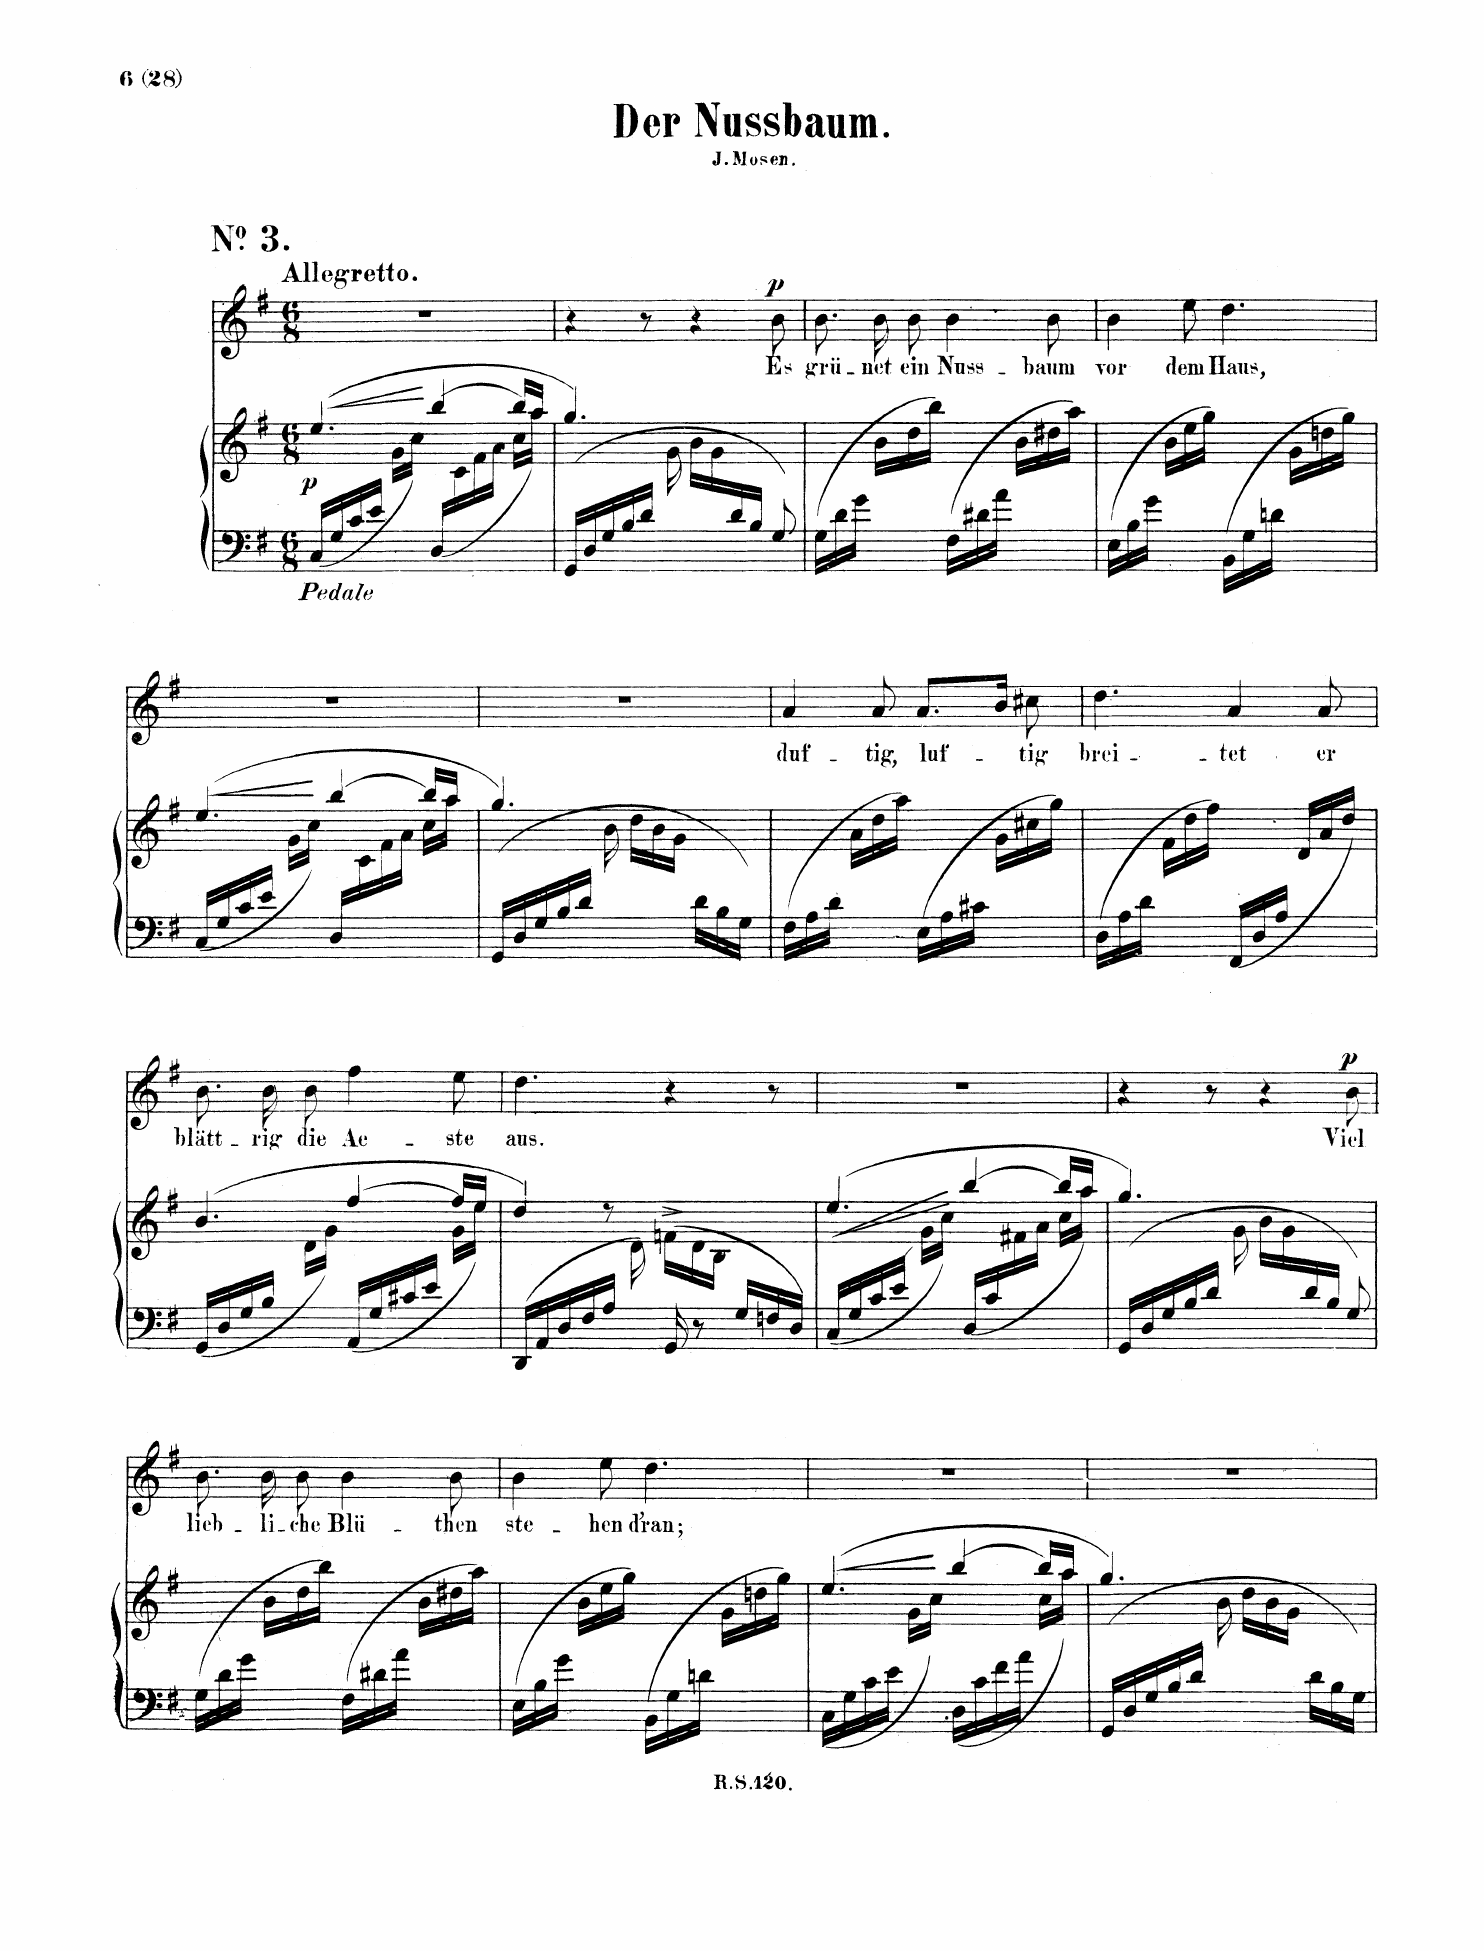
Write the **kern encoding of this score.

**kern	**kern	**dynam	**kern	**text	**dynam
*part2	*part2	*part2	*part1	*part1	*part1
*staff3	*staff2	*staff2/3	*staff1	*staff1	*staff1
*I"Piano	*	*	*I"Voice	*	*
*I'Pno	*	*	*	*	*
*clefF4	*clefG2	*	*clefG2	*	*
*k[f#]	*k[f#]	*	*k[f#]	*	*
*M6/8	*M6/8	*	*M6/8	*	*
*ped	*	*	*	*	*
=1	=1	=1	=1	=1	=1
!	!	!	!LO:TX:a:B:t=Allegretto	!	!
!	!	!LO:HP:b	!	!	!
*	*^	*	*	*	*
!	!	!	!LO:DY:n=1:b	!	!	!
(<16C/LL	(>4.ee/	4ryy	< p	2.r	.	.
16G/	.	.	.	.	.	.
16c/	.	.	.	.	.	.
16e/JJ	.	.	.	.	.	.
8ryy	.	16g/LL	.	.	.	.
.	.	16cc/JJ)	.	.	.	.
*	*Xped	*	*	*	*	*
(<16D/LL	[>4bb/	16ryy	[	.	.	.
4ryy	.	16c\	.	.	.	.
.	.	16f#\	.	.	.	.
.	.	16a\JJ	.	.	.	.
.	16bb/LL]	16cc/LL	.	.	.	.
16ryy	16aa/JJ	16aa/JJ)	.	.	.	.
=2	=2	=2	=2	=2	=2	=2
16GG/LL	4.gg/)	16ryy	.	4r	.	.
*	*v	*v	*	*	*	*
16D/	.	.	.	.	.
16G/	.	.	.	.	.
16B/	.	.	.	.	.
16d/JJ	.	.	8r	.	.
*	*^	*	*	*	*
8.ryy	.	16g\	.	.	.	.
.	4.ryy	16b\LL	.	4r	.	.
.	.	16g\	.	.	.	.
16d/	.	4ryy	.	.	.	.
16B/JJ	.	.	.	.	.	.
!	!	!	!	!	!	!LO:DY:a
8G/	.	.	.	8b\	Es	p
*	*v	*v	*	*	*	*
=3	=3	=3	=3	=3	=3
(16G\LL	8.ryy	.	8.b\	grü-	.
16d\	.	.	.	.	.
16g\JJ	.	.	.	.	.
8.ryy	16b\LL	.	16b\	-net	.
.	16dd\	.	8b\	ein	.
.	(16bb\JJ	.	.	.	.
(16F#\LL	8.ryy	.	4b\	Nuss-	.
16d#X\	.	.	.	.	.
16a\JJ	.	.	.	.	.
8.ryy	16b\LL	.	.	.	.
.	16dd#X\	.	8b\	-baum	.
.	(16aa\JJ	.	.	.	.
=4	=4	=4	=4	=4	=4
(>16E\LL	8.ryy	.	4b\	vor	.
16B\	.	.	.	.	.
16g\JJ	.	.	.	.	.
8.ryy	16b\LL	.	.	.	.
.	16ee\	.	8ee\	dem	.
.	16gg\JJ)	.	.	.	.
(<16BB\LL	8.ryy	.	4.dd\	Haus,	.
16G\	.	.	.	.	.
16dn\JJ	.	.	.	.	.
8.ryy	16g\LL	.	.	.	.
.	16ddn\	.	.	.	.
.	16gg\JJ)	.	.	.	.
=5	=5	=5	=5	=5	=5
!	!	!LO:HP:b	!	!	!
*	*^	*	*	*	*
16C/LL	4.ee/	4ryy	<	2.r	.	.
16G/	.	.	.	.	.	.
16c/	.	.	.	.	.	.
16e/JJ	.	.	.	.	.	.
8ryy	.	16g/LL	.	.	.	.
.	.	16cc/JJ)	.	.	.	.
(<16D/LL	[>4bb/	16ryy	[	.	.	.
4ryy	.	16c\	.	.	.	.
.	.	16f#\	.	.	.	.
.	.	16a\JJ	.	.	.	.
.	16bb/LL]	16cc/LL	.	.	.	.
16ryy	16aa/JJ	16aa/JJ)	.	.	.	.
=6	=6	=6	=6	=6	=6	=6
16GG/LL	4.gg/)	16ryy	.	2.r	.	.
*	*v	*v	*	*	*	*
16D/	.	.	.	.	.
16G/	.	.	.	.	.
16B/	.	.	.	.	.
16d/JJ	.	.	.	.	.
*	*^	*	*	*	*
4ryy	.	16g\	.	.	.	.
.	4.ryy	16dd\LL	.	.	.	.
.	.	16b\	.	.	.	.
.	.	16g\JJ	.	.	.	.
16d/LL	.	8.ryy	.	.	.	.
16B/	.	.	.	.	.	.
16G/JJ	.	.	.	.	.	.
*	*v	*v	*	*	*	*
=7	=7	=7	=7	=7	=7
(16F#\LL	8.ryy	.	4a/	duf-	.
16A\	.	.	.	.	.
16d\JJ	.	.	.	.	.
8.ryy	16a\LL	.	.	.	.
.	16dd\	.	8a/	-tig,	.
.	(16aa\JJ	.	.	.	.
(16E\LL	8.ryy	.	(8.a/L	luf-	.
16A\	.	.	.	.	.
16c#X\JJ	.	.	.	.	.
8.ryy	16g\LL	.	16b/Jk)	.	.
.	16cc#X\	.	8cc#X\	-tig	.
.	(16gg\JJ	.	.	.	.
=8	=8	=8	=8	=8	=8
(>16D\LL	8.ryy	.	4.dd\	brei-	.
16A\	.	.	.	.	.
16d\JJ	.	.	.	.	.
8.ryy	16f#\LL	.	.	.	.
.	16dd\	.	.	.	.
.	16ff#\JJ)	.	.	.	.
(<16FF#/LL	8.ryy	.	4a/	-tet	.
16D/	.	.	.	.	.
16A/JJ	.	.	.	.	.
8.ryy	16d/LL	.	.	.	.
.	16a/	.	8a/	er	.
.	16dd/JJ)	.	.	.	.
=9	=9	=9	=9	=9	=9
*	*^	*	*	*	*
16GG/LL	4.b/	4ryy	.	8.b\	blätt-	.
16D/	.	.	.	.	.	.
16G/	.	.	.	.	.	.
16B/JJ	.	.	.	16b\	-rig	.
8ryy	.	16d\LL	.	8b\	die	.
.	.	16g\JJ)	.	.	.	.
(<16AA/LL	[>4ff#/	4ryy	.	4ff#\	Ä-	.
16G/	.	.	.	.	.	.
16c#X/	.	.	.	.	.	.
16e/JJ	.	.	.	.	.	.
8ryy	16ff#/LL]	16g\LL	.	8ee\	-ste	.
.	16ee/JJ	16ee\JJ)	.	.	.	.
=10	=10	=10	=10	=10	=10	=10
(16DD/LL	4dd/)	16ryy	.	4.dd\	aus.	.
*	*v	*v	*	*	*	*
16AA/	.	.	.	.	.
16D/	.	.	.	.	.
16F#/	.	.	.	.	.
16A/JJ	8r	.	.	.	.
*	*^	*	*	*	*
16ryy	.	16d\)	.	.	.	.
16GG/	(16fn^\LL	4.ryy	.	4r	.	.
8r	16d\	.	.	.	.	.
.	16B\JJ	.	.	.	.	.
16G/LL	8.ryy	.	.	.	.	.
16Fn/	.	.	.	8r	.	.
16D/JJ)	.	.	.	.	.	.
=11	=11	=11	=11	=11	=11	=11
!	!	!	!LO:HP:b	!	!	!
(<16C/LL	(>4.ee/	4ryy	<	2.r	.	.
16G/	.	.	.	.	.	.
16c/	.	.	.	.	.	.
16e/JJ	.	.	.	.	.	.
8ryy	.	16g/LL	.	.	.	.
.	.	16cc/JJ)	.	.	.	.
(<16D/LL	[>4bb/	8ryy	[	.	.	.
16c/	.	.	.	.	.	.
4ryy	.	16f#X\	.	.	.	.
.	.	16a\JJ	.	.	.	.
.	16bb/LL]	16cc/LL	.	.	.	.
.	16aa/JJ	16aa/JJ)	.	.	.	.
=12	=12	=12	=12	=12	=12	=12
16GG/LL	4.gg/)	16ryy	.	4r	.	.
*	*v	*v	*	*	*	*
16D/	.	.	.	.	.
16G/	.	.	.	.	.
16B/	.	.	.	.	.
16d/JJ	.	.	8r	.	.
*	*^	*	*	*	*
8.ryy	.	16g\	.	.	.	.
.	4.ryy	16b\LL	.	4r	.	.
.	.	16g\	.	.	.	.
16d/	.	4ryy	.	.	.	.
16B/JJ	.	.	.	.	.	.
!	!	!	!	!	!	!LO:DY:a
8G/	.	.	.	8b\	Viel	p
*	*v	*v	*	*	*	*
=13	=13	=13	=13	=13	=13
(16G\LL	8.ryy	.	8.b\	lich-	.
16d\	.	.	.	.	.
16g\JJ	.	.	.	.	.
8.ryy	16b\LL	.	16b\	-li-	.
.	16dd\	.	8b\	-che	.
.	(16bb\JJ	.	.	.	.
(16F#\LL	8.ryy	.	4b\	Blü-	.
16d#X\	.	.	.	.	.
16a\JJ	.	.	.	.	.
8.ryy	16b\LL	.	.	.	.
.	16dd#X\	.	8b\	-ten	.
.	(16aa\JJ	.	.	.	.
=14	=14	=14	=14	=14	=14
(>16E\LL	8.ryy	.	4b\	ste-	.
16B\	.	.	.	.	.
16g\JJ	.	.	.	.	.
8.ryy	16b\LL	.	.	.	.
.	16ee\	.	8ee\	-hen	.
.	16gg\JJ)	.	.	.	.
(<16BB\LL	8.ryy	.	4.dd\	d’ran;	.
16G\	.	.	.	.	.
16dn\JJ	.	.	.	.	.
8.ryy	16g\LL	.	.	.	.
.	16ddn\	.	.	.	.
.	16gg\JJ)	.	.	.	.
=15	=15	=15	=15	=15	=15
!	!	!LO:HP:b	!	!	!
*	*^	*	*	*	*
16C\LL	4.ee/	4ryy	<	2.r	.	.
16G\	.	.	.	.	.	.
16c\	.	.	.	.	.	.
16e\JJ	.	.	.	.	.	.
8ryy	.	16g\LL	.	.	.	.
.	.	16cc\JJ)	.	.	.	.
(<16D\LL	[>4bb/	4ryy	[	.	.	.
16c\	.	.	.	.	.	.
16f#\	.	.	.	.	.	.
16a\JJ	.	.	.	.	.	.
8ryy	16bb/LL]	16cc\LL	.	.	.	.
.	16aa/JJ	16aa\JJ)	.	.	.	.
=16	=16	=16	=16	=16	=16	=16
16GG/LL	4.gg/)	16ryy	.	2.r	.	.
*	*v	*v	*	*	*	*
16D/	.	.	.	.	.
16G/	.	.	.	.	.
16B/	.	.	.	.	.
16d/JJ	.	.	.	.	.
*	*^	*	*	*	*
4ryy	.	16g\	.	.	.	.
.	4.ryy	16dd\LL	.	.	.	.
.	.	16b\	.	.	.	.
.	.	16g\JJ	.	.	.	.
16d/LL	.	8.ryy	.	.	.	.
16B/	.	.	.	.	.	.
16G/JJ	.	.	.	.	.	.
*	*v	*v	*	*	*	*
=	=	=	=	=	=
*-	*-	*-	*-	*-	*-
